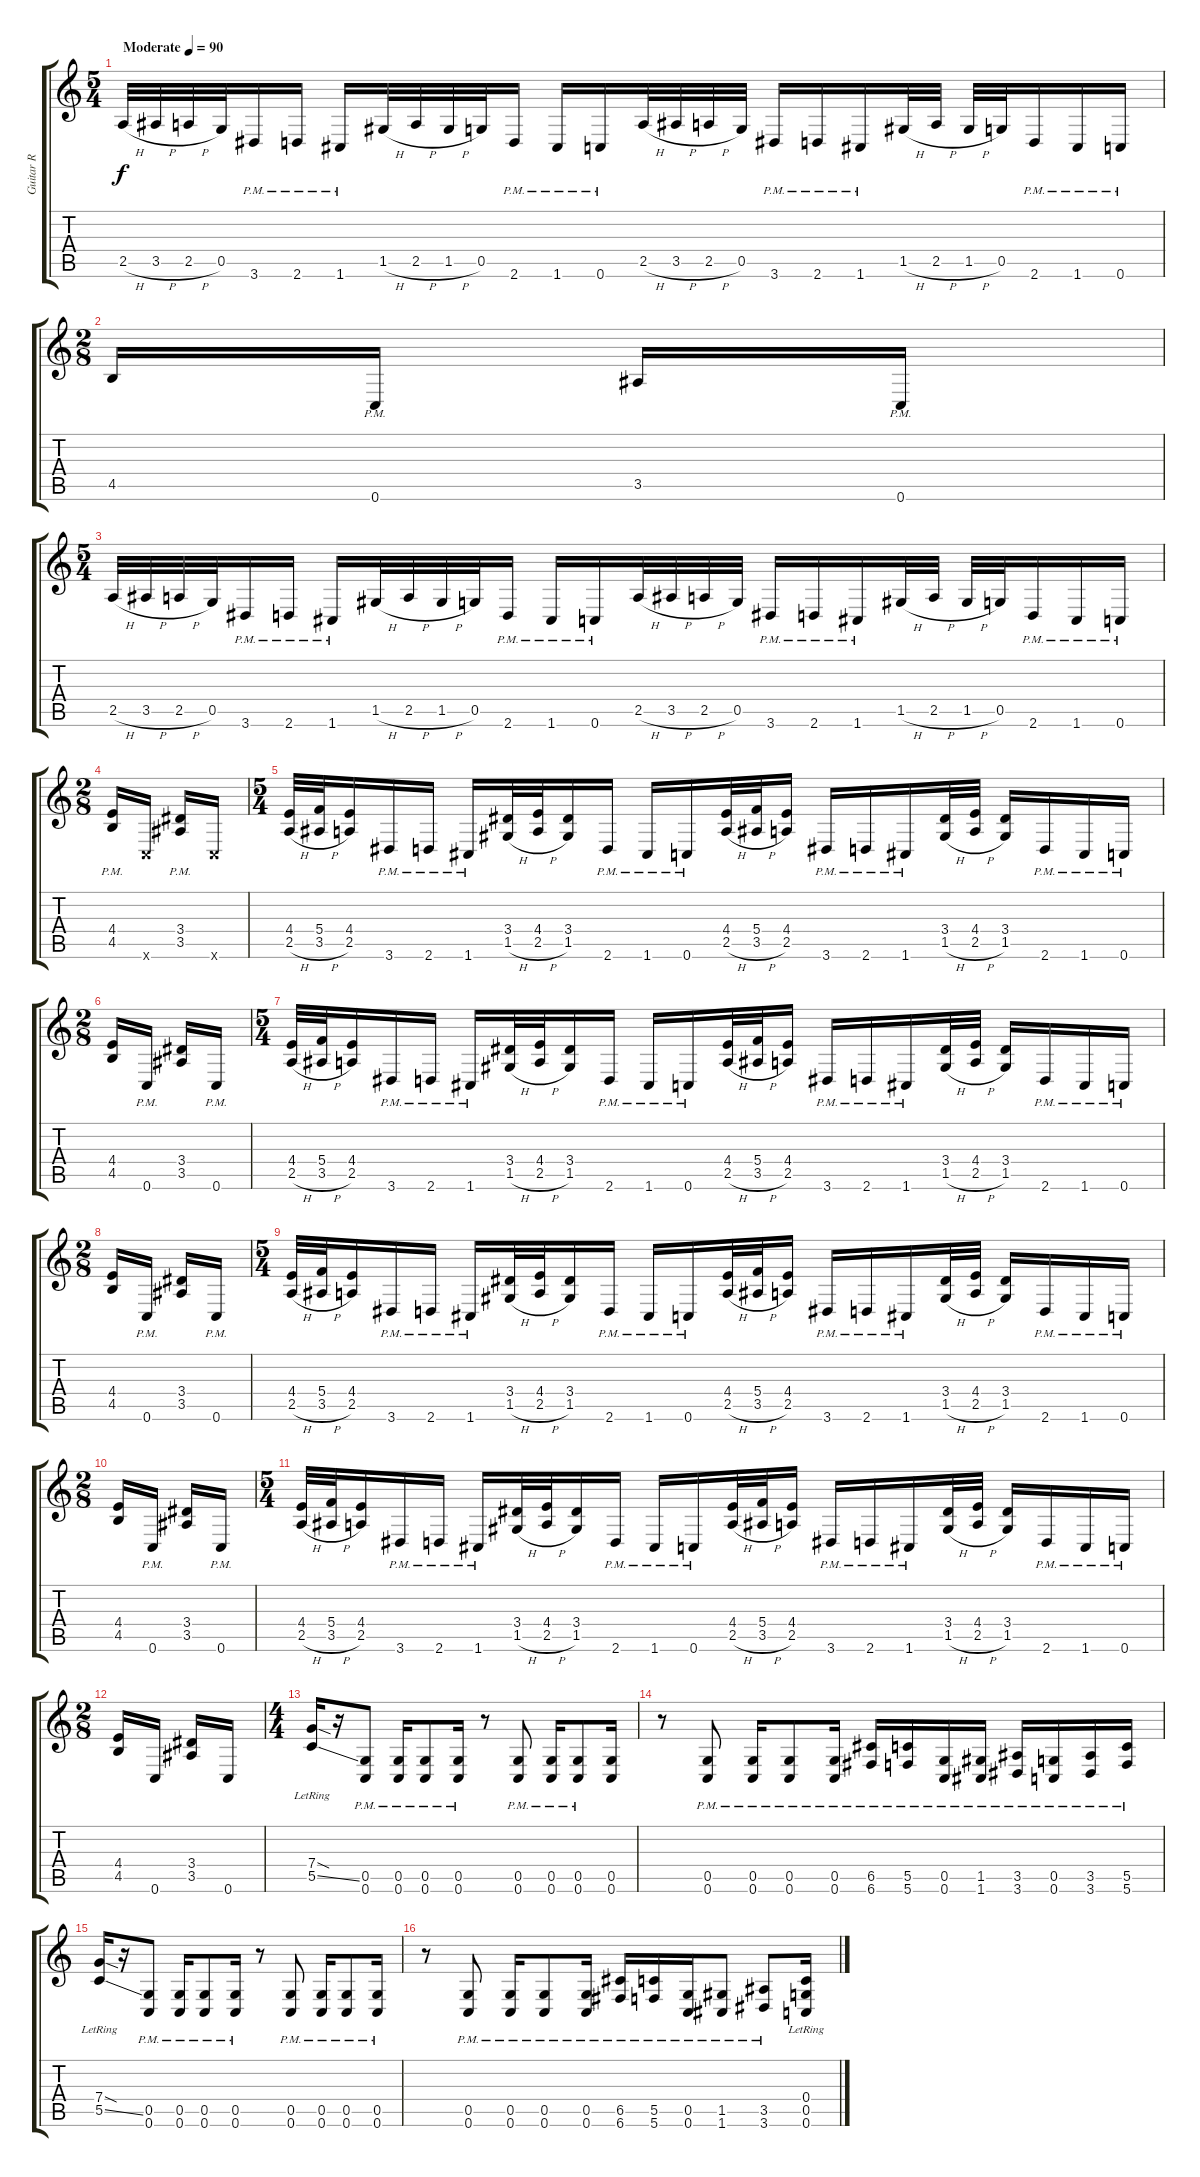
\track ("Guitar R" "Guitar R") {instrument acousticguitarsteel}
\staff {score tabs}
\tuning (D4 A3 F3 C3 G2 C2) {hide}
\ts (5 4)
\tempo (90 "Moderate")
\clef g2
\ks c
2.5{h}.32{dy f instrument acousticguitarsteel} 3.5{h}.32 2.5{h}.32 0.5.32 3.6{pm}.16 2.6{pm}.16 1.6{pm}.16 1.5{h}.32 2.5{h}.32 1.5{h}.32 0.5.32 2.6{pm}.16 1.6{pm}.16 0.6{pm}.16 2.5{h}.32 3.5{h}.32 2.5{h}.32 0.5.32 3.6{pm}.16 2.6{pm}.16 1.6{pm}.16 1.5{h}.32 2.5{h}.32 1.5{h}.32 0.5.32 2.6{pm}.16 1.6{pm}.16 0.6{pm}.16 |
\ts (2 8)
4.5.16 0.6{pm}.16 3.5.16 0.6{pm}.16 |
\ts (5 4)
2.5{h}.32 3.5{h}.32 2.5{h}.32 0.5.32 3.6{pm}.16 2.6{pm}.16 1.6{pm}.16 1.5{h}.32 2.5{h}.32 1.5{h}.32 0.5.32 2.6{pm}.16 1.6{pm}.16 0.6{pm}.16 2.5{h}.32 3.5{h}.32 2.5{h}.32 0.5.32 3.6{pm}.16 2.6{pm}.16 1.6{pm}.16 1.5{h}.32 2.5{h}.32 1.5{h}.32 0.5.32 2.6{pm}.16 1.6{pm}.16 0.6{pm}.16 |
\ts (2 8)
(4.4 4.5{pm}).16 0.6{x}.16 (3.4 3.5{pm}).16 0.6{x}.16 |
\ts (5 4)
(4.4 2.5{h}).32 (5.4 3.5{h}).32 (4.4 2.5).16 3.6{pm}.16 2.6{pm}.16 1.6{pm}.16 (3.4 1.5{h}).32 (4.4 2.5{h}).32 (3.4 1.5).16 2.6{pm}.16 1.6{pm}.16 0.6{pm}.16 (4.4 2.5{h}).32 (5.4 3.5{h}).32 (4.4 2.5).16 3.6{pm}.16 2.6{pm}.16 1.6{pm}.16 (3.4 1.5{h}).32 (4.4 2.5{h}).32 (3.4 1.5).16 2.6{pm}.16 1.6{pm}.16 0.6{pm}.16 |
\ts (2 8)
(4.4 4.5).16 0.6{pm}.16 (3.4 3.5).16 0.6{pm}.16 |
\ts (5 4)
(4.4 2.5{h}).32 (5.4 3.5{h}).32 (4.4 2.5).16 3.6{pm}.16 2.6{pm}.16 1.6{pm}.16 (3.4 1.5{h}).32 (4.4 2.5{h}).32 (3.4 1.5).16 2.6{pm}.16 1.6{pm}.16 0.6{pm}.16 (4.4 2.5{h}).32 (5.4 3.5{h}).32 (4.4 2.5).16 3.6{pm}.16 2.6{pm}.16 1.6{pm}.16 (3.4 1.5{h}).32 (4.4 2.5{h}).32 (3.4 1.5).16 2.6{pm}.16 1.6{pm}.16 0.6{pm}.16 |
\ts (2 8)
(4.4 4.5).16 0.6{pm}.16 (3.4 3.5).16 0.6{pm}.16 |
\ts (5 4)
(4.4 2.5{h}).32 (5.4 3.5{h}).32 (4.4 2.5).16 3.6{pm}.16 2.6{pm}.16 1.6{pm}.16 (3.4 1.5{h}).32 (4.4 2.5{h}).32 (3.4 1.5).16 2.6{pm}.16 1.6{pm}.16 0.6{pm}.16 (4.4 2.5{h}).32 (5.4 3.5{h}).32 (4.4 2.5).16 3.6{pm}.16 2.6{pm}.16 1.6{pm}.16 (3.4 1.5{h}).32 (4.4 2.5{h}).32 (3.4 1.5).16 2.6{pm}.16 1.6{pm}.16 0.6{pm}.16 |
\ts (2 8)
(4.4 4.5).16 0.6{pm}.16 (3.4 3.5).16 0.6{pm}.16 |
\ts (5 4)
(4.4 2.5{h}).32 (5.4 3.5{h}).32 (4.4 2.5).16 3.6{pm}.16 2.6{pm}.16 1.6{pm}.16 (3.4 1.5{h}).32 (4.4 2.5{h}).32 (3.4 1.5).16 2.6{pm}.16 1.6{pm}.16 0.6{pm}.16 (4.4 2.5{h}).32 (5.4 3.5{h}).32 (4.4 2.5).16 3.6{pm}.16 2.6{pm}.16 1.6{pm}.16 (3.4 1.5{h}).32 (4.4 2.5{h}).32 (3.4 1.5).16 2.6{pm}.16 1.6{pm}.16 0.6{pm}.16 |
\ts (2 8)
(4.4 4.5).16 0.6.16 (3.4 3.5).16 0.6.16 |
\ts (4 4)
(7.4{sod lr} 5.5{ss}).16 r.16 (0.5 0.6{pm}).8 (0.5{pm} 0.6).16 (0.5{pm} 0.6{pm}).8 (0.5 0.6{pm}).16 r.8 (0.5 0.6{pm}).8 (0.5{pm} 0.6).16 (0.5{pm} 0.6{pm}).8 (0.5 0.6).16 |
r.8 (0.5 0.6{pm}).8 (0.5{pm} 0.6).16 (0.5{pm} 0.6{pm}).8 (0.5{pm} 0.6).16 (6.5 6.6{pm}).16 (5.5 5.6{pm}).16 (0.5 0.6{pm}).16 (1.5 1.6{pm}).16 (3.5 3.6{pm}).16 (0.5 0.6{pm}).16 (3.5 3.6{pm}).16 (5.5 5.6{pm}).16 |
(7.4{sod lr} 5.5{ss}).16 r.16 (0.5 0.6{pm}).8 (0.5{pm} 0.6).16 (0.5{pm} 0.6{pm}).8 (0.5{pm} 0.6).16 r.8 (0.5 0.6{pm}).8 (0.5{pm} 0.6).16 (0.5{pm} 0.6{pm}).8 (0.5{pm} 0.6).16 |
r.8 (0.5 0.6{pm}).8 (0.5{pm} 0.6).16 (0.5{pm} 0.6{pm}).8 (0.5{pm} 0.6).16 (6.5{pm} 6.6).16 (5.5{pm} 5.6).16 (0.5{pm} 0.6).16 (1.5{pm} 1.6).8 (3.5{pm} 3.6).8 (0.4{lr} 0.5{lr} 0.6{lr}).16
